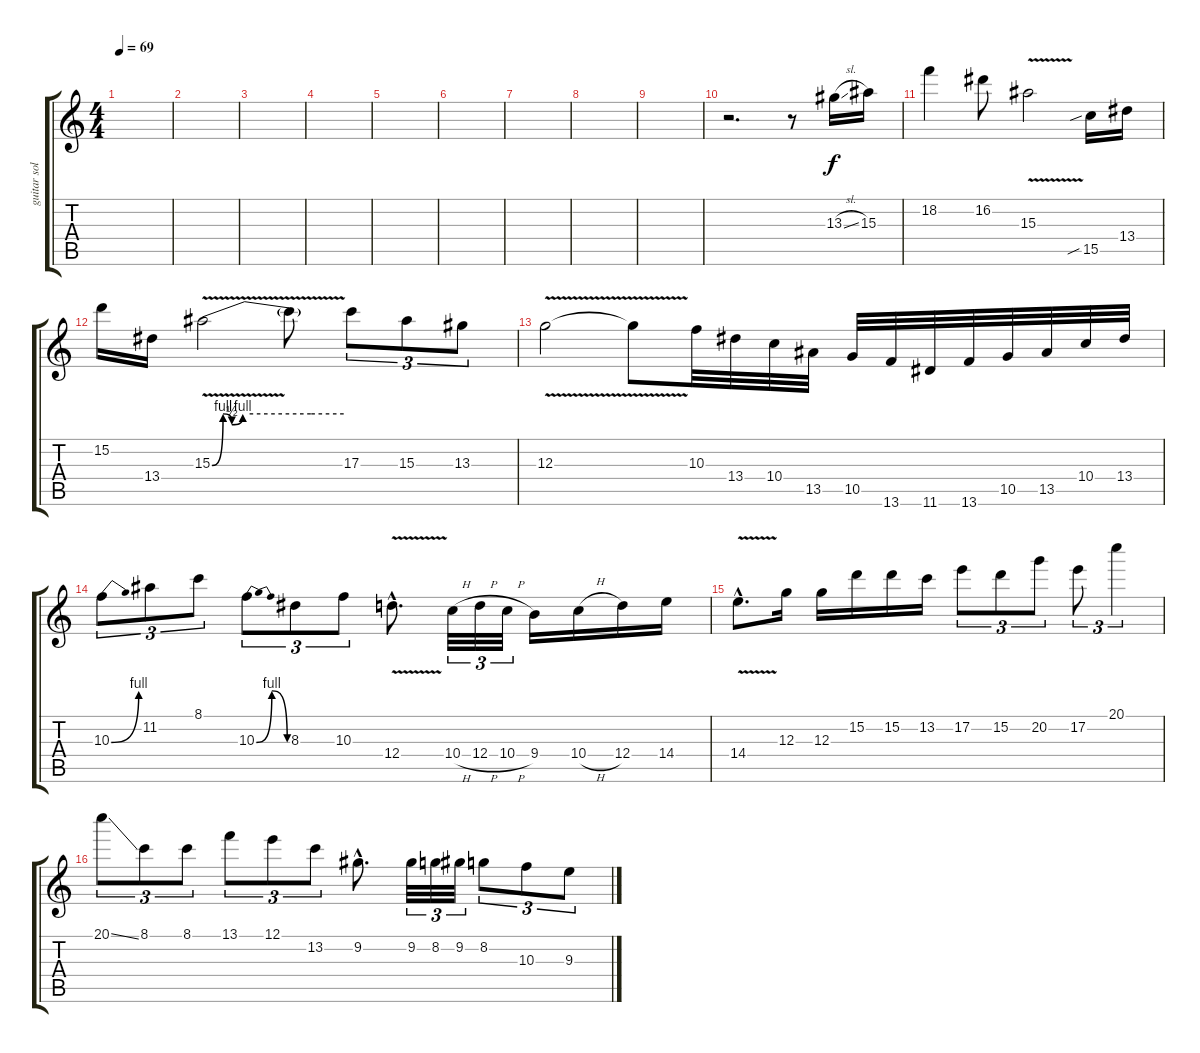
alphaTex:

\track ("guitar solo" "guitar sol") {instrument distortionguitar}
\staff {score tabs}
\tuning (E4 B3 G3 D3 A2 E2) {hide}
\ts (4 4)
\tempo 69
\clef g2
\ks c
|
|
|
|
|
|
|
|
|
r.2{d} r.8 13.3{sl}.16 15.3.16 |
18.2.4 16.2.8 15.3{v}.2 15.5{sib}.16 13.4.16 |
15.2.16 13.4.16 15.3{be (custom 0 0 5 4 9 2 14 4 45 4 60 4) v}.2 15.3{t}.8 17.3.8{tu (3 2)} 15.3.8{tu (3 2)} 13.3.8{tu (3 2)} |
12.3{v}.2 12.3{t}.8 10.3.32 13.4.32 10.4.32 13.5.32 10.5.32 13.6.32 11.6.32 13.6.32 10.5.32 13.5.32 10.4.32 13.4.32 |
10.3{be (bend 0 0 60 4)}.8{tu (3 2)} 11.2.8{tu (3 2)} 8.1.8{tu (3 2)} 10.3{be (bendrelease 0 0 10 4 10 4 60 0)}.8{tu (3 2)} 8.3.8{tu (3 2)} 10.3.8{tu (3 2)} 12.4{v hac}.8{d} 10.4{h}.32{tu (3 2)} 12.4{h}.32{tu (3 2)} 10.4{h}.32{tu (3 2)} 9.4.16 10.4{h}.16 12.4.16 14.4.16 |
14.4{v hac}.8{d} 12.3.16 12.3.16 15.2.16 15.2.16 13.2.16 17.2.8{tu (3 2)} 15.2.8{tu (3 2)} 20.2.8{tu (3 2)} 17.2.8{tu (3 2)} 20.1.4{tu (3 2)} |
20.1{ss}.8{tu (3 2)} 8.1.8{tu (3 2)} 8.1.8{tu (3 2)} 13.1.8{tu (3 2)} 12.1.8{tu (3 2)} 13.2.8{tu (3 2)} 9.2{hac}.8{d} 9.2.32{tu (3 2)} 8.2.32{tu (3 2)} 9.2.32{tu (3 2)} 8.2.8{tu (3 2)} 10.3.8{tu (3 2)} 9.3.8{tu (3 2)}
